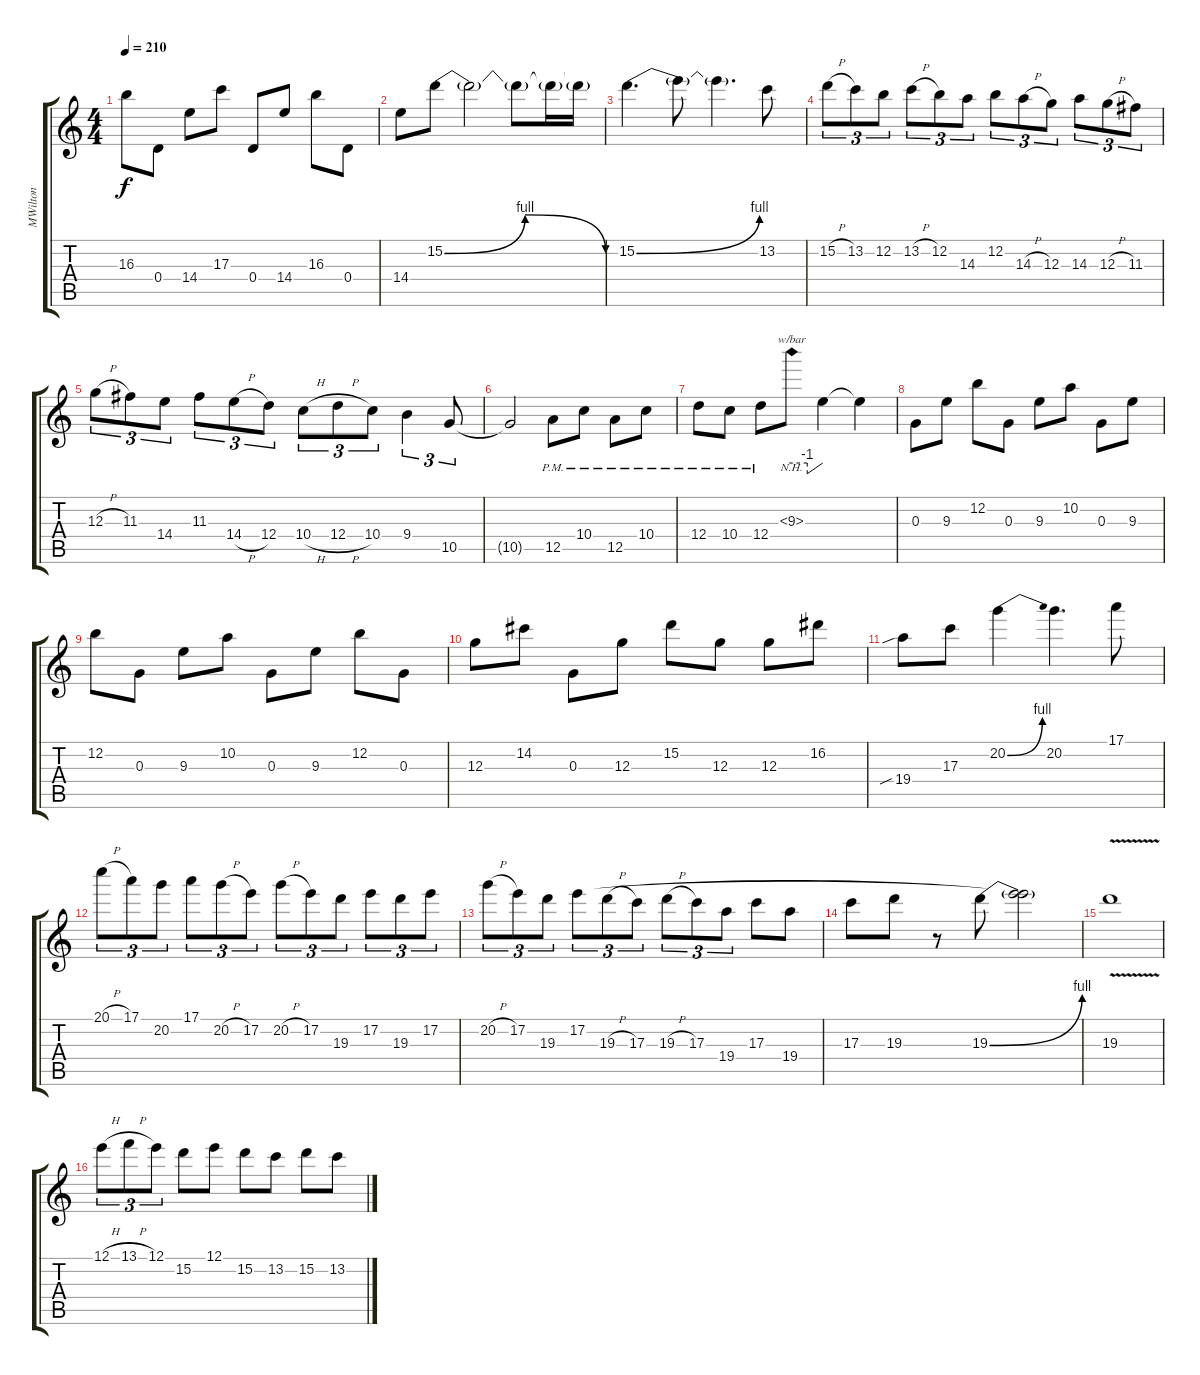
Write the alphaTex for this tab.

\track ("MWilton" "MWilton") {instrument distortionguitar}
\staff {score tabs}
\tuning (E4 B3 G3 D3 A2 E2) {hide}
\ts (4 4)
\tempo 210
\clef g2
\ks c
16.3.8{dy f} 0.4.8 14.4.8 17.3.8 0.4.8 14.4.8 16.3.8 0.4.8 |
14.4.8 15.2{be (bendrelease 0 0 5 4 45 4 60 0)}.8 15.2{t}.2 15.2{t}.8 15.2{t}.16 15.2{t}.16 |
15.2{be (bend 0 0 60 4)}.4{d} 15.2{t}.8 15.2{t}.4{d} 13.2.8 |
15.2{h}.8{tu (3 2)} 13.2.8{tu (3 2)} 12.2.8{tu (3 2)} 13.2{h}.8{tu (3 2)} 12.2.8{tu (3 2)} 14.3.8{tu (3 2)} 12.2.8{tu (3 2)} 14.3{h}.8{tu (3 2)} 12.3.8{tu (3 2)} 14.3.8{tu (3 2)} 12.3{h}.8{tu (3 2)} 11.3.8{tu (3 2)} |
12.3{h}.8{tu (3 2)} 11.3.8{tu (3 2)} 14.4.8{tu (3 2)} 11.3.8{tu (3 2)} 14.4{h}.8{tu (3 2)} 12.4.8{tu (3 2)} 10.4{h}.8{tu (3 2)} 12.4{h}.8{tu (3 2)} 10.4.8{tu (3 2)} 9.4.4{tu (3 2)} 10.5.8{tu (3 2)} |
10.5{t}.2 12.5{pm}.8 10.4{pm}.8 12.5{pm}.8 10.4{pm}.8 |
12.4{pm}.8 10.4{pm}.8 12.4{pm}.8 9.3{nh}.8{tbe (custom default 0 0 30 0 30 -4 60 0)} 9.3{t}.4 9.3{t}.4 |
0.3.8 9.3.8 12.2.8 0.3.8 9.3.8 10.2.8 0.3.8 9.3.8 |
12.2.8 0.3.8 9.3.8 10.2.8 0.3.8 9.3.8 12.2.8 0.3.8 |
12.3.8 14.2.8 0.3.8 12.3.8 15.2.8 12.3.8 12.3.8 16.2.8 |
19.4{sib}.8 17.3.8 20.2{be (bend 0 0 60 4)}.4 20.2.4{d} 17.1.8 |
20.1{h}.8{tu (3 2)} 17.1.8{tu (3 2)} 20.2.8{tu (3 2)} 17.1.8{tu (3 2)} 20.2{h}.8{tu (3 2)} 17.2.8{tu (3 2)} 20.2{h}.8{tu (3 2)} 17.2.8{tu (3 2)} 19.3.8{tu (3 2)} 17.2.8{tu (3 2)} 19.3.8{tu (3 2)} 17.2.8{tu (3 2)} |
20.2{h}.8{tu (3 2)} 17.2.8{tu (3 2)} 19.3.8{tu (3 2)} 17.2.8{tu (3 2)} 19.3{h}.8{tu (3 2)} 17.3.8{tu (3 2)} 19.3{h}.8{tu (3 2)} 17.3.8{tu (3 2)} 19.4.8{tu (3 2)} 17.3.8 19.4.8 |
17.3.8 19.3.8 r.8 19.3{be (bend 0 0 60 4)}.8 (17.2{t} 19.3{t}).2 |
19.3{v}.1 |
12.1{h}.8{tu (3 2)} 13.1{h}.8{tu (3 2)} 12.1.8{tu (3 2)} 15.2.8 12.1.8 15.2.8 13.2.8 15.2.8 13.2.8
